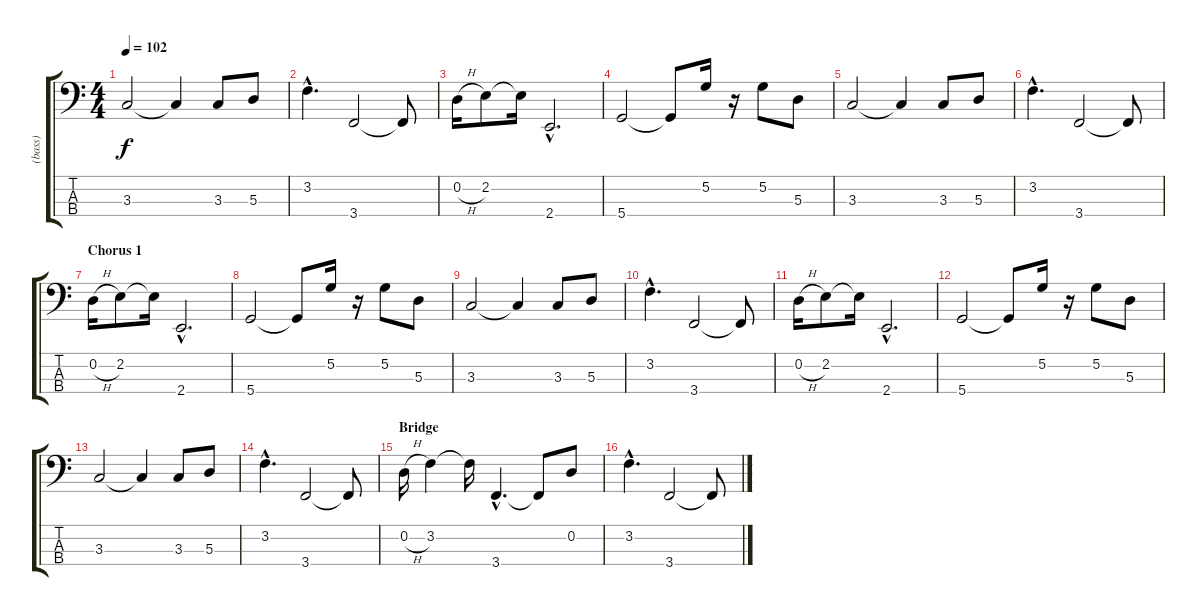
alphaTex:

\track ("(bass)" "(bass)") {instrument acousticbass}
\staff {score tabs}
\tuning (G2 D2 A1 D1) {hide}
\ts (4 4)
\tempo 102
\clef f4
\ks c
3.3.2{dy f} 3.3{t}.4 3.3.8 5.3.8 |
3.2{hac}.4{d} 3.4.2 3.4{t}.8 |
0.2{h}.16 2.2.8 2.2{t}.16 2.4{hac}.2{d} |
5.4.2 5.4{t}.8 5.2.16 r.16 5.2.8 5.3.8 |
3.3.2 3.3{t}.4 3.3.8 5.3.8 |
3.2{hac}.4{d} 3.4.2 3.4{t}.8 |
\section ("" "Chorus 1")
0.2{h}.16 2.2.8 2.2{t}.16 2.4{hac}.2{d} |
5.4.2 5.4{t}.8 5.2.16 r.16 5.2.8 5.3.8 |
3.3.2 3.3{t}.4 3.3.8 5.3.8 |
3.2{hac}.4{d} 3.4.2 3.4{t}.8 |
0.2{h}.16 2.2.8 2.2{t}.16 2.4{hac}.2{d} |
5.4.2 5.4{t}.8 5.2.16 r.16 5.2.8 5.3.8 |
3.3.2 3.3{t}.4 3.3.8 5.3.8 |
3.2{hac}.4{d} 3.4.2 3.4{t}.8 |
\section ("" "Bridge")
0.2{h}.16 3.2.4 3.2{t}.16 3.4{hac}.4{d} 3.4{t}.8 0.2.8 |
3.2{hac}.4{d} 3.4.2 3.4{t}.8
